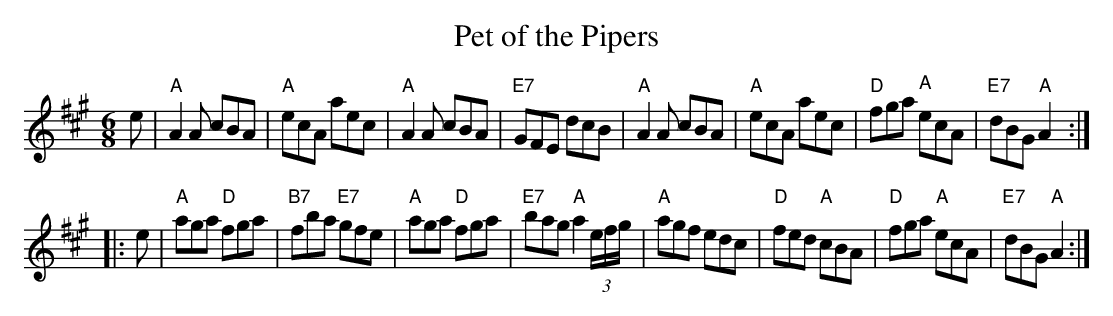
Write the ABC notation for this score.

X:1
T: Pet of the Pipers
M: 6/8
L: 1/8
K: A
e \
| "A"A2A cBA | "A"ecA aec | "A"A2A cBA | "E7"GFE dcB \
| "A"A2A cBA | "A"ecA aec | "D"fga "A"ecA | "E7"dBG "A"A2 :|
|: e \
| "A"aga "D"fga | "B7"fba "E7"gfe | "A"aga "D"fga | "E7"bag "A"a2 (3e/f/g/ \
| "A"agf edc | "D"fed "A"cBA | "D"fga "A"ecA | "E7"dBG "A"A2 :|
